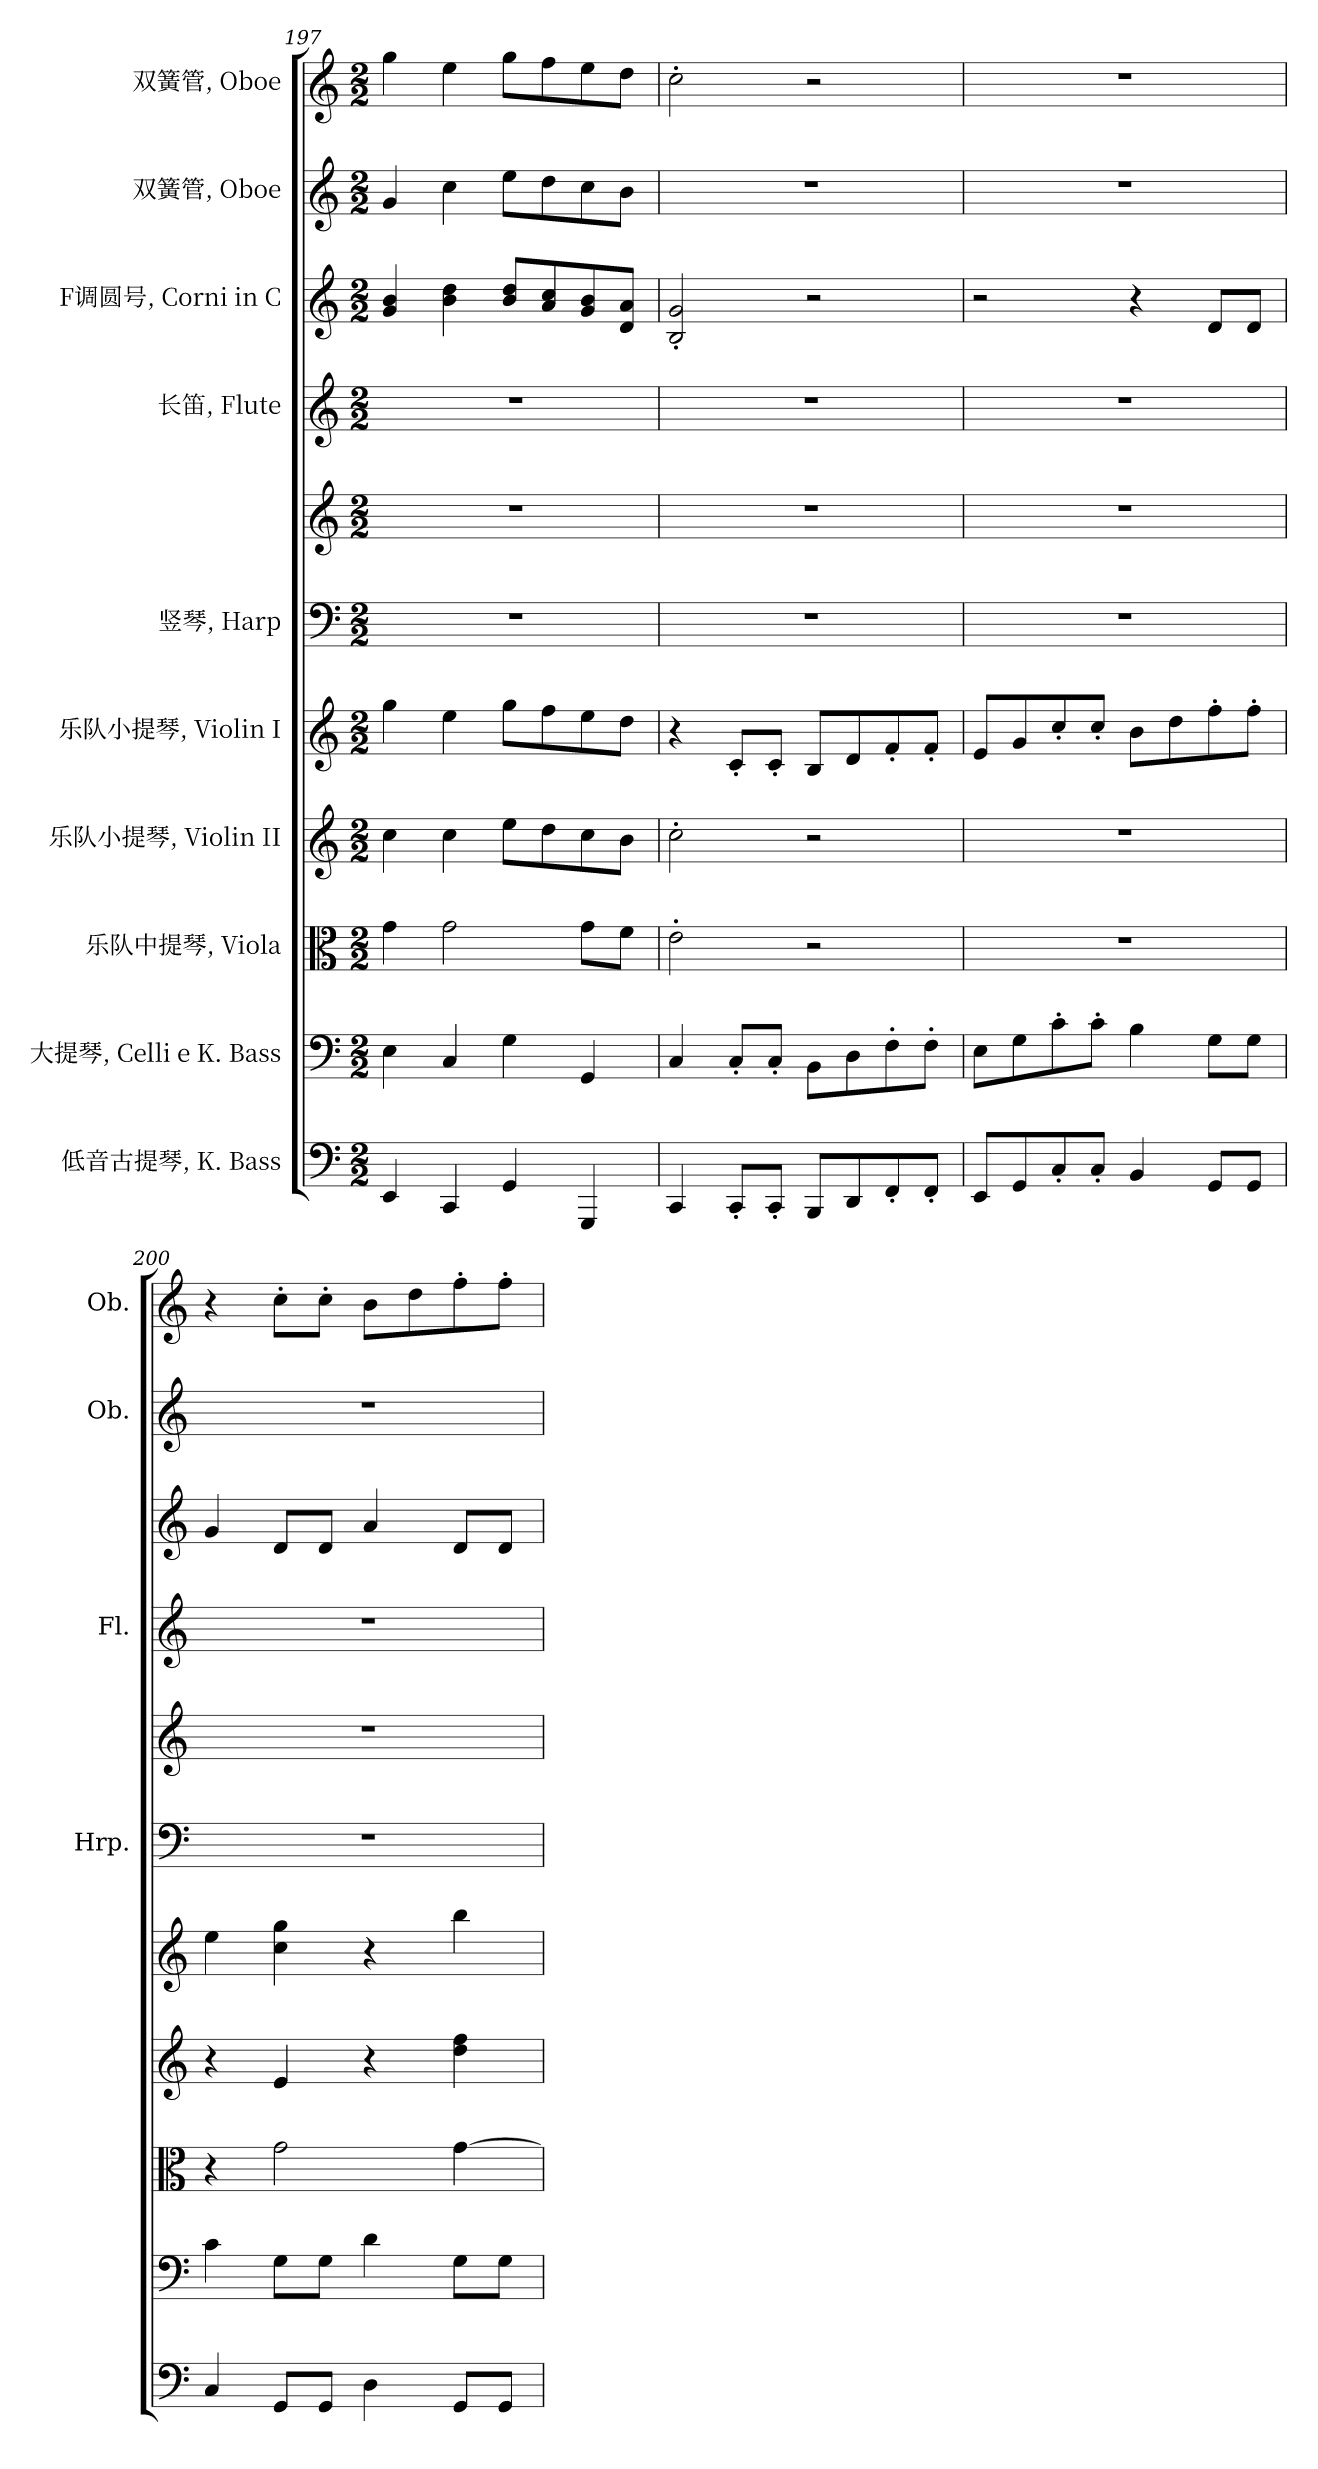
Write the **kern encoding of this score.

**kern	**kern	**kern	**kern	**kern	**kern	**kern	**kern	**kern	**kern	**kern
*part10	*part9	*part8	*part7	*part6	*part5	*part5	*part4	*part3	*part2	*part1
*staff11	*staff10	*staff9	*staff8	*staff7	*staff6	*staff5	*staff4	*staff3	*staff2	*staff1
*I"低音古提琴, K. Bass	*I"大提琴, Celli e K. Bass	*I"乐队中提琴, Viola	*I"乐队小提琴, Violin II	*I"乐队小提琴, Violin I	*I"竖琴, Harp	*	*I"长笛, Flute	*I"F调圆号, Corni in C	*I"双簧管, Oboe	*I"双簧管, Oboe
*	*	*	*	*	*I'Hrp.	*	*I'Fl.	*	*I'Ob.	*I'Ob.
*clefF4	*clefF4	*clefC3	*clefG2	*clefG2	*clefF4	*clefG2	*clefG2	*clefG2	*clefG2	*clefG2
*	*	*	*	*	*	*	*	*ITrd4c7	*	*
*k[]	*k[]	*k[]	*k[]	*k[]	*k[]	*k[]	*k[]	*k[b-]	*k[]	*k[]
*M2/2	*M2/2	*M2/2	*M2/2	*M2/2	*M2/2	*M2/2	*M2/2	*M2/2	*M2/2	*M2/2
=197	=197	=197	=197	=197	=197	=197	=197	=197	=197	=197
4EE/	4E\	4g\	4cc\	4gg\	1r	1r	1r	4c/ 4e/	4g/	4gg\
4CC/	4C/	2g\	4cc\	4ee\	.	.	.	4e\ 4g\	4cc\	4ee\
4GG/	4G\	.	8ee\L	8gg\L	.	.	.	8e/ 8g/L	8ee\L	8gg\L
.	.	.	8dd\	8ff\	.	.	.	8d/ 8f/	8dd\	8ff\
4GGG/	4GG/	8g\L	8cc\	8ee\	.	.	.	8c/ 8e/	8cc\	8ee\
.	.	8f\J	8b\J	8dd\J	.	.	.	8G/ 8d/J	8b\J	8dd\J
!!LO:PB:g=z
=198	=198	=198	=198	=198	=198	=198	=198	=198	=198	=198
4CC/	4C/	2e'\	2cc'\	4r	1r	1r	1r	2E/' 2c/'	1r	2cc'\
8CC'/L	8C'/L	.	.	8c'/L	.	.	.	.	.	.
8CC'/J	8C'/J	.	.	8c'/J	.	.	.	.	.	.
8BBB/L	8BB\L	2r	2r	8B/L	.	.	.	2r	.	2r
8DD/	8D\	.	.	8d/	.	.	.	.	.	.
8FF'/	8F'\	.	.	8f'/	.	.	.	.	.	.
8FF'/J	8F'\J	.	.	8f'/J	.	.	.	.	.	.
=199	=199	=199	=199	=199	=199	=199	=199	=199	=199	=199
8EE/L	8E\L	1r	1r	8e/L	1r	1r	1r	2r	1r	1r
8GG/	8G\	.	.	8g/	.	.	.	.	.	.
8C'/	8c'\	.	.	8cc'/	.	.	.	.	.	.
8C'/J	8c'\J	.	.	8cc'/J	.	.	.	.	.	.
4BB/	4B\	.	.	8b\L	.	.	.	4r	.	.
.	.	.	.	8dd\	.	.	.	.	.	.
8GG/L	8G\L	.	.	8ff'\	.	.	.	8G/L	.	.
8GG/J	8G\J	.	.	8ff'\J	.	.	.	8G/J	.	.
=200	=200	=200	=200	=200	=200	=200	=200	=200	=200	=200
4C/	4c\	4r	4r	4ee\	1r	1r	1r	4c/	1r	4r
8GG/L	8G\L	2g\	4e/	4cc\ 4gg\	.	.	.	8G/L	.	8cc'\L
8GG/J	8G\J	.	.	.	.	.	.	8G/J	.	8cc'\J
4D\	4d\	.	4r	4r	.	.	.	4d/	.	8b\L
.	.	.	.	.	.	.	.	.	.	8dd\
8GG/L	8G\L	[4g\	4dd\ 4ff\	4bb\	.	.	.	8G/L	.	8ff'\
8GG/J	8G\J	.	.	.	.	.	.	8G/J	.	8ff'\J
=	=	=	=	=	=	=	=	=	=	=
*-	*-	*-	*-	*-	*-	*-	*-	*-	*-	*-
